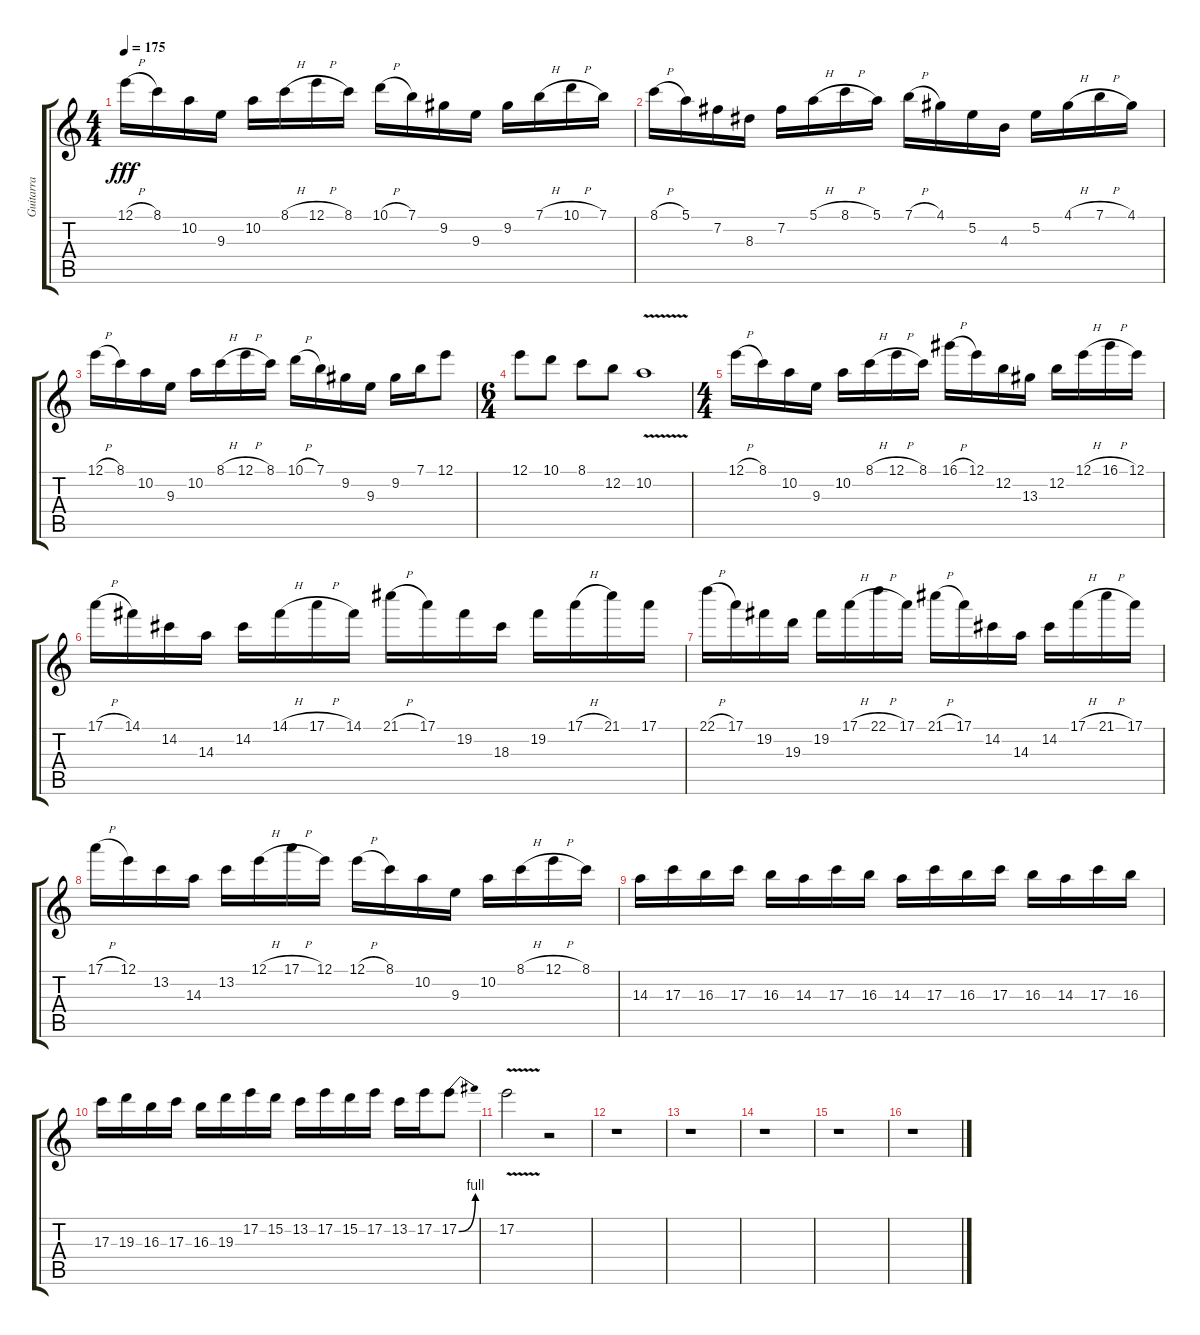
\track ("Guitarra" "Guitarra") {instrument distortionguitar}
\staff {score tabs}
\tuning (E4 B3 G3 D3 A2 E2) {hide}
\ts (4 4)
\tempo 175
\clef g2
\ks c
12.1{h}.16{dy fff} 8.1.16 10.2.16 9.3.16 10.2.16 8.1{h}.16 12.1{h}.16 8.1.16 10.1{h}.16 7.1.16 9.2.16 9.3.16 9.2.16 7.1{h}.16 10.1{h}.16 7.1.16 |
8.1{h}.16 5.1.16 7.2.16 8.3.16 7.2.16 5.1{h}.16 8.1{h}.16 5.1.16 7.1{h}.16 4.1.16 5.2.16 4.3.16 5.2.16 4.1{h}.16 7.1{h}.16 4.1.16 |
12.1{h}.16 8.1.16 10.2.16 9.3.16 10.2.16 8.1{h}.16 12.1{h}.16 8.1.16 10.1{h}.16 7.1.16 9.2.16 9.3.16 9.2.16 7.1.16 12.1.8 |
\ts (6 4)
12.1.8 10.1.8 8.1.8 12.2.8 10.2{v}.1 |
\ts (4 4)
12.1{h}.16 8.1.16 10.2.16 9.3.16 10.2.16 8.1{h}.16 12.1{h}.16 8.1.16 16.1{h}.16 12.1.16 12.2.16 13.3.16 12.2.16 12.1{h}.16 16.1{h}.16 12.1.16 |
17.1{h}.16 14.1.16 14.2.16 14.3.16 14.2.16 14.1{h}.16 17.1{h}.16 14.1.16 21.1{h}.16 17.1.16 19.2.16 18.3.16 19.2.16 17.1{h}.16 21.1.16 17.1.16 |
22.1{h}.16 17.1.16 19.2.16 19.3.16 19.2.16 17.1{h}.16 22.1{h}.16 17.1.16 21.1{h}.16 17.1.16 14.2.16 14.3.16 14.2.16 17.1{h}.16 21.1{h}.16 17.1.16 |
17.1{h}.16 12.1.16 13.2.16 14.3.16 13.2.16 12.1{h}.16 17.1{h}.16 12.1.16 12.1{h}.16 8.1.16 10.2.16 9.3.16 10.2.16 8.1{h}.16 12.1{h}.16 8.1.16 |
14.3.16 17.3.16 16.3.16 17.3.16 16.3.16 14.3.16 17.3.16 16.3.16 14.3.16 17.3.16 16.3.16 17.3.16 16.3.16 14.3.16 17.3.16 16.3.16 |
17.3.16 19.3.16 16.3.16 17.3.16 16.3.16 19.3.16 17.2.16 15.2.16 13.2.16 17.2.16 15.2.16 17.2.16 13.2.16 17.2.16 17.2{be (bend 0 0 60 4)}.8 |
17.2{v}.2 r.2 |
r.1 |
r.1 |
r.1 |
r.1 |
r.1
